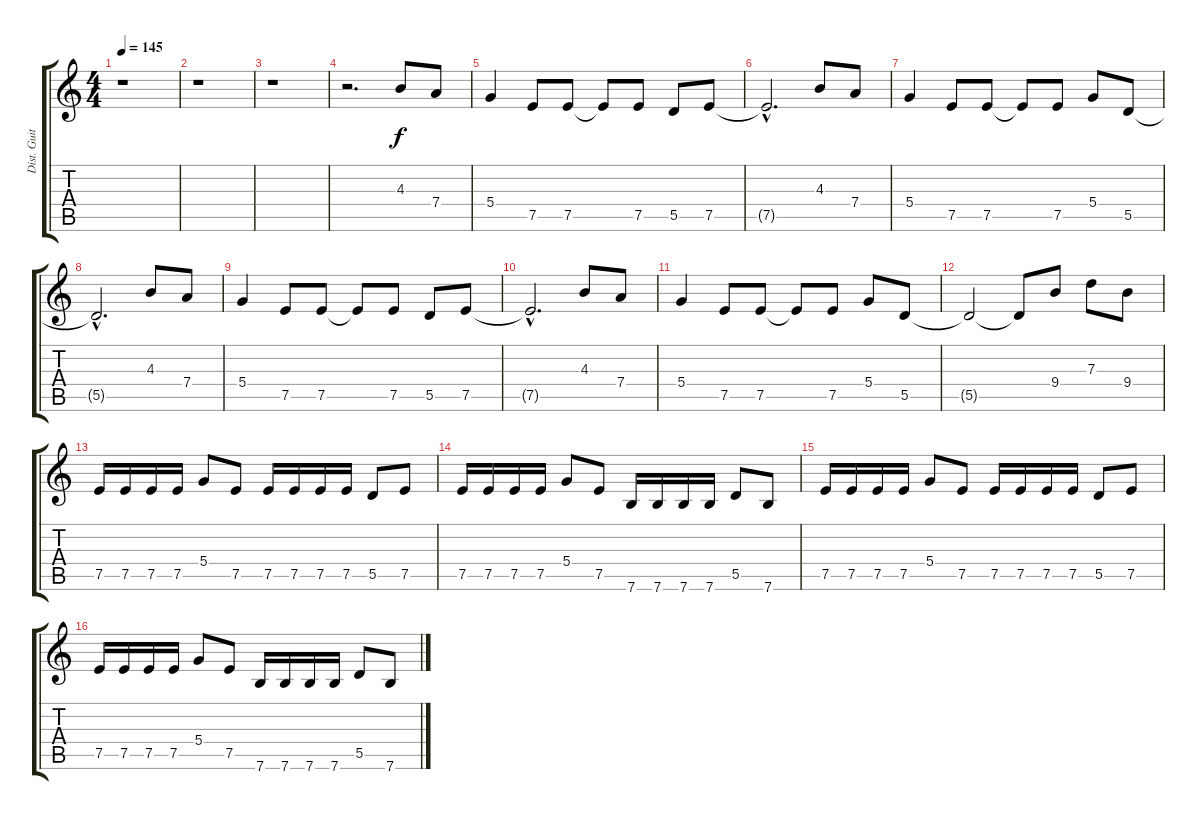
\track ("Dist. Guitar 2" "Dist. Guit") {instrument overdrivenguitar}
\staff {score tabs}
\tuning (E4 B3 G3 D3 A2 E2) {hide}
\ts (4 4)
\tempo 145
\clef g2
\ks c
r.1{dy f instrument overdrivenguitar} |
r.1 |
r.1 |
r.2{d} 4.3.8 7.4.8 |
5.4.4 7.5.8 7.5.8 7.5{t}.8 7.5.8 5.5.8 7.5.8 |
7.5{hac t}.2{d} 4.3.8 7.4.8 |
5.4.4 7.5.8 7.5.8 7.5{t}.8 7.5.8 5.4.8 5.5.8 |
5.5{hac t}.2{d} 4.3.8 7.4.8 |
5.4.4 7.5.8 7.5.8 7.5{t}.8 7.5.8 5.5.8 7.5.8 |
7.5{hac t}.2{d} 4.3.8 7.4.8 |
5.4.4 7.5.8 7.5.8 7.5{t}.8 7.5.8 5.4.8 5.5.8 |
5.5{t}.2 5.5{t}.8 9.4.8 7.3.8 9.4.8 |
7.5.16 7.5.16 7.5.16 7.5.16 5.4.8 7.5.8 7.5.16 7.5.16 7.5.16 7.5.16 5.5.8 7.5.8 |
7.5.16 7.5.16 7.5.16 7.5.16 5.4.8 7.5.8 7.6.16 7.6.16 7.6.16 7.6.16 5.5.8 7.6.8 |
7.5.16 7.5.16 7.5.16 7.5.16 5.4.8 7.5.8 7.5.16 7.5.16 7.5.16 7.5.16 5.5.8 7.5.8 |
7.5.16 7.5.16 7.5.16 7.5.16 5.4.8 7.5.8 7.6.16 7.6.16 7.6.16 7.6.16 5.5.8 7.6.8
